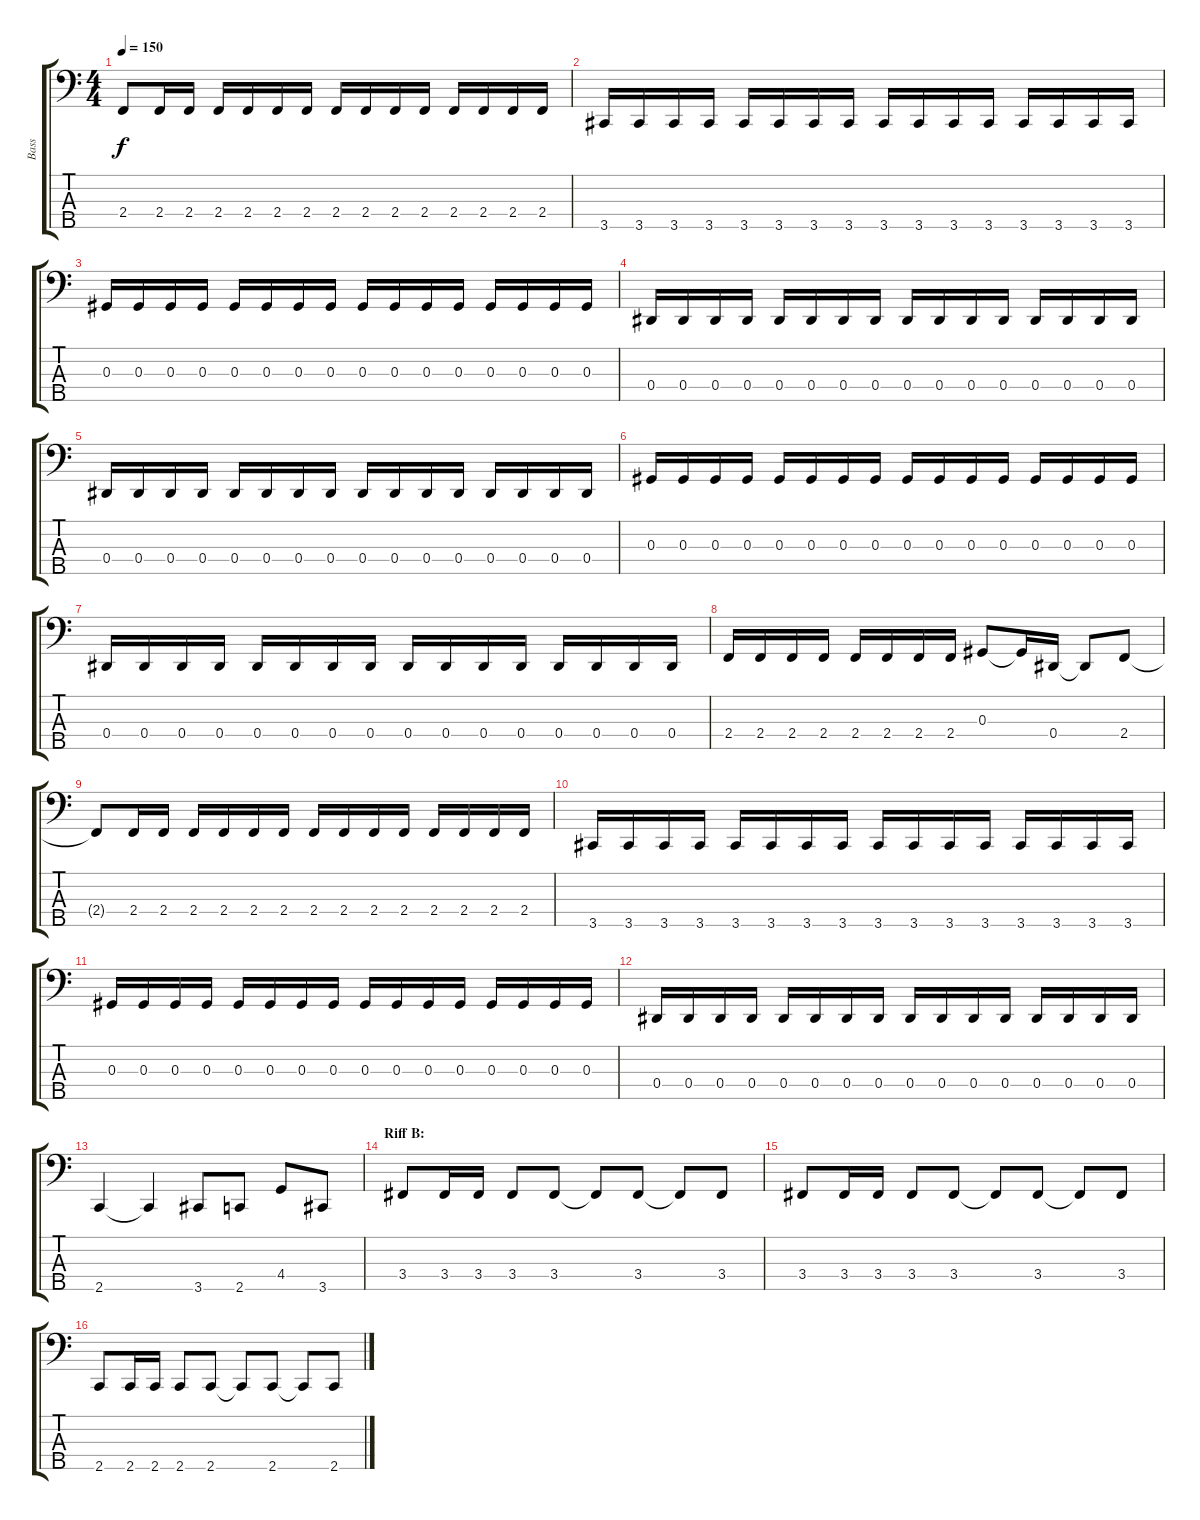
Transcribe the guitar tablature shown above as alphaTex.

\track ("Bass" "Bass") {instrument electricbasspick}
\staff {score tabs}
\tuning (Gb2 Db2 Ab1 Eb1 Bb0) {hide}
\ts (4 4)
\tempo 150
\clef f4
\ks c
2.4{t}.8{dy f} 2.4.16 2.4.16 2.4.16 2.4.16 2.4.16 2.4.16 2.4.16 2.4.16 2.4.16 2.4.16 2.4.16 2.4.16 2.4.16 2.4.16 |
3.5.16 3.5.16 3.5.16 3.5.16 3.5.16 3.5.16 3.5.16 3.5.16 3.5.16 3.5.16 3.5.16 3.5.16 3.5.16 3.5.16 3.5.16 3.5.16 |
0.3.16 0.3.16 0.3.16 0.3.16 0.3.16 0.3.16 0.3.16 0.3.16 0.3.16 0.3.16 0.3.16 0.3.16 0.3.16 0.3.16 0.3.16 0.3.16 |
0.4.16 0.4.16 0.4.16 0.4.16 0.4.16 0.4.16 0.4.16 0.4.16 0.4.16 0.4.16 0.4.16 0.4.16 0.4.16 0.4.16 0.4.16 0.4.16 |
0.4.16 0.4.16 0.4.16 0.4.16 0.4.16 0.4.16 0.4.16 0.4.16 0.4.16 0.4.16 0.4.16 0.4.16 0.4.16 0.4.16 0.4.16 0.4.16 |
0.3.16 0.3.16 0.3.16 0.3.16 0.3.16 0.3.16 0.3.16 0.3.16 0.3.16 0.3.16 0.3.16 0.3.16 0.3.16 0.3.16 0.3.16 0.3.16 |
0.4.16 0.4.16 0.4.16 0.4.16 0.4.16 0.4.16 0.4.16 0.4.16 0.4.16 0.4.16 0.4.16 0.4.16 0.4.16 0.4.16 0.4.16 0.4.16 |
2.4.16 2.4.16 2.4.16 2.4.16 2.4.16 2.4.16 2.4.16 2.4.16 0.3.8 0.3{t}.16 0.4.16 0.4{t}.8 2.4.8 |
2.4{t}.8 2.4.16 2.4.16 2.4.16 2.4.16 2.4.16 2.4.16 2.4.16 2.4.16 2.4.16 2.4.16 2.4.16 2.4.16 2.4.16 2.4.16 |
3.5.16 3.5.16 3.5.16 3.5.16 3.5.16 3.5.16 3.5.16 3.5.16 3.5.16 3.5.16 3.5.16 3.5.16 3.5.16 3.5.16 3.5.16 3.5.16 |
0.3.16 0.3.16 0.3.16 0.3.16 0.3.16 0.3.16 0.3.16 0.3.16 0.3.16 0.3.16 0.3.16 0.3.16 0.3.16 0.3.16 0.3.16 0.3.16 |
0.4.16 0.4.16 0.4.16 0.4.16 0.4.16 0.4.16 0.4.16 0.4.16 0.4.16 0.4.16 0.4.16 0.4.16 0.4.16 0.4.16 0.4.16 0.4.16 |
2.5.4 2.5{t}.4 3.5.8 2.5.8 4.4.8 3.5.8 |
\section ("" "Riff B:")
3.4.8 3.4.16 3.4.16 3.4.8 3.4.8 3.4{t}.8 3.4.8 3.4{t}.8 3.4.8 |
3.4.8 3.4.16 3.4.16 3.4.8 3.4.8 3.4{t}.8 3.4.8 3.4{t}.8 3.4.8 |
2.5.8 2.5.16 2.5.16 2.5.8 2.5.8 2.5{t}.8 2.5.8 2.5{t}.8 2.5.8
